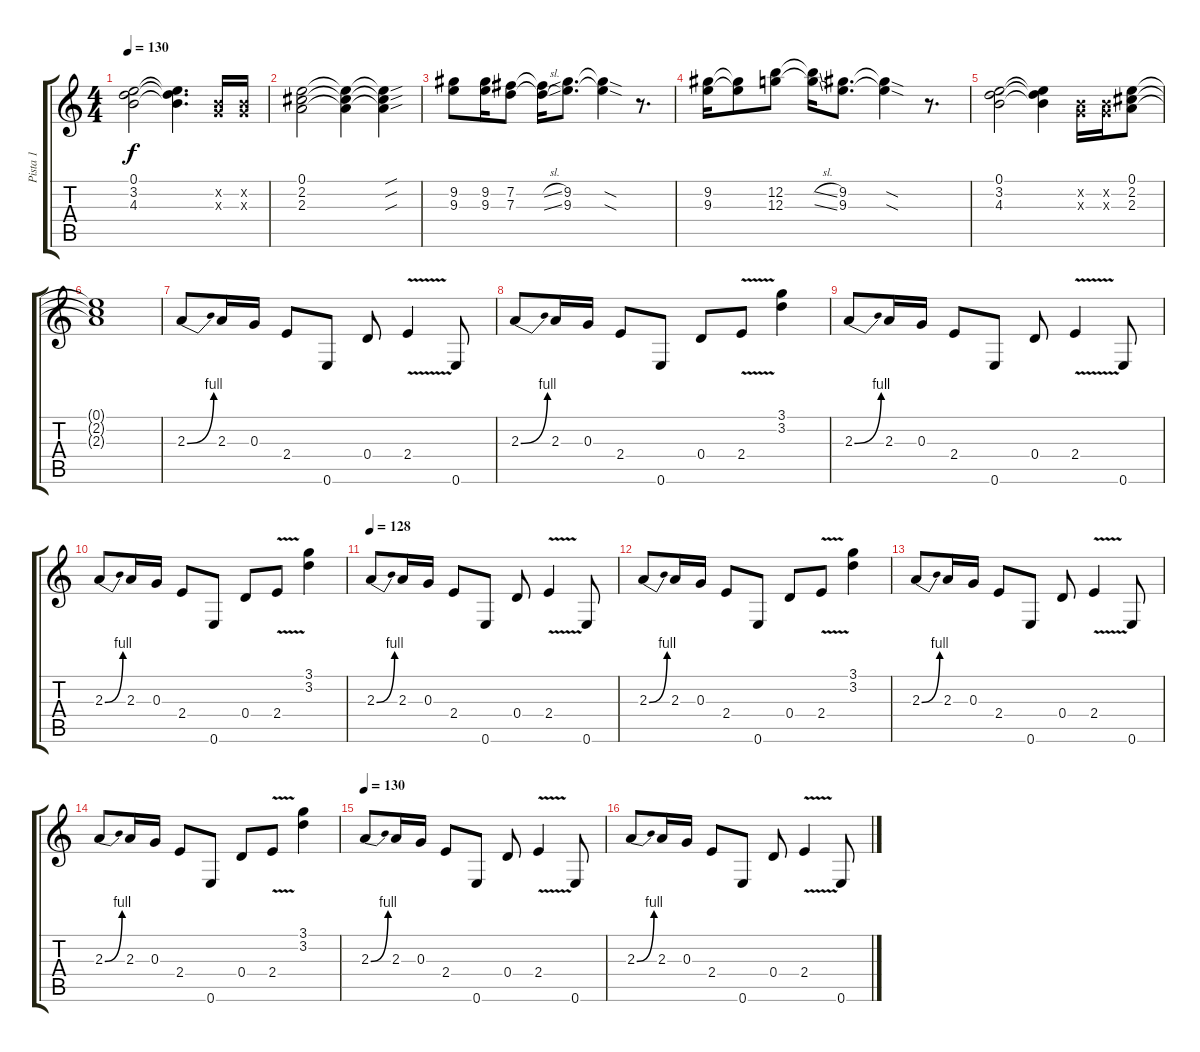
\track ("Pista 1" "Pista 1") {instrument distortionguitar}
\staff {score tabs}
\tuning (E4 B3 G3 D3 A2 E2) {hide}
\ts (4 4)
\tempo 130
\clef g2
\ks c
(0.1 3.2 4.3).2{dy f} (0.1{t} 3.2{t} 4.3{t}).4{d} (0.2{x} 0.3{x}).16 (0.2{x} 0.3{x}).16 |
(0.1 2.2 2.3).2 (0.1{t} 2.2{t} 2.3{t}).4 (0.1{sou t} 2.2{sou t} 2.3{sou t}).4 |
(9.2 9.3).8 (9.2 9.3).16 (7.2 7.3).8 (7.2{sl t} 7.3{sl t}).16 (9.2 9.3).8{d} (9.2{sod t} 9.3{sod t}).4 r.8{d} |
(9.2 9.3).16 (9.2{t} 9.3{t}).8 (12.2 12.3).8 (12.2{sl t} 12.3{sl t}).16 (9.2 9.3).8{d} (9.2{sod t} 9.3{sod t}).4 r.8{d} |
(0.1 3.2 4.3).2 (0.1{t} 3.2{t} 4.3{t}).4 (0.2{x} 0.3{x}).16 (0.2{x} 0.3{x}).16 (0.1 2.2 2.3).8 |
(0.1{t} 2.2{t} 2.3{t}).1 |
2.3{be (bend 0 0 60 4)}.8 2.3.16 0.3.16 2.4.8 0.6.8 0.4.8 2.4{v}.4 0.6.8 |
2.3{be (bend 0 0 60 4)}.8 2.3.16 0.3.16 2.4.8 0.6.8 0.4.8 2.4{v}.8 (3.1 3.2).4 |
2.3{be (bend 0 0 60 4)}.8 2.3.16 0.3.16 2.4.8 0.6.8 0.4.8 2.4{v}.4 0.6.8 |
2.3{be (bend 0 0 60 4)}.8 2.3.16 0.3.16 2.4.8 0.6.8 0.4.8 2.4{v}.8 (3.1 3.2).4 |
\tempo 128
2.3{be (bend 0 0 60 4)}.8 2.3.16 0.3.16 2.4.8 0.6.8 0.4.8 2.4{v}.4 0.6.8 |
2.3{be (bend 0 0 60 4)}.8 2.3.16 0.3.16 2.4.8 0.6.8 0.4.8 2.4{v}.8 (3.1 3.2).4 |
2.3{be (bend 0 0 60 4)}.8 2.3.16 0.3.16 2.4.8 0.6.8 0.4.8 2.4{v}.4 0.6.8 |
2.3{be (bend 0 0 60 4)}.8 2.3.16 0.3.16 2.4.8 0.6.8 0.4.8 2.4{v}.8 (3.1 3.2).4 |
\tempo 130
2.3{be (bend 0 0 60 4)}.8 2.3.16 0.3.16 2.4.8 0.6.8 0.4.8 2.4{v}.4 0.6.8 |
2.3{be (bend 0 0 60 4)}.8 2.3.16 0.3.16 2.4.8 0.6.8 0.4.8 2.4{v}.4 0.6.8
